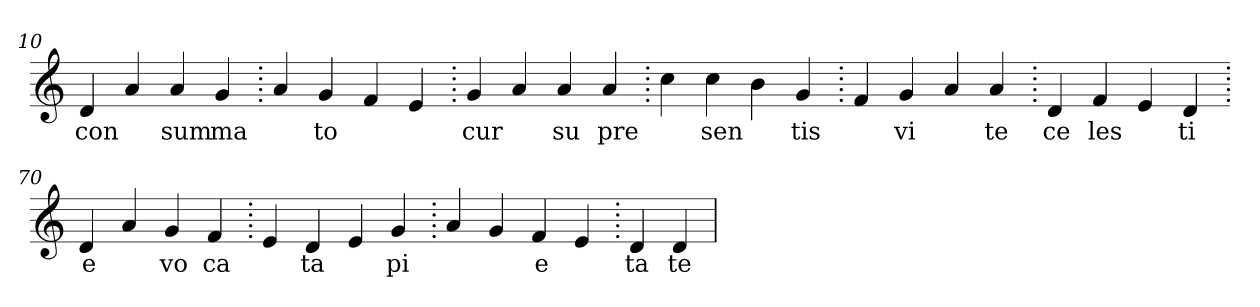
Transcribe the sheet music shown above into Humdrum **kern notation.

**kern	**text
*part1	*part1
*staff1	*staff1
*clefG2	*
=10.	=10.
4d	con
4a	.
4a	sum
4g	ma
=20.	=20.
4a	.
4g	to
4f	.
4e	.
=30.	=30.
4g	cur
4a	.
4a	su
4a	pre
=40.	=40.
4cc	.
4cc	sen
4b	.
4g	tis
=50.	=50.
4f	.
4g	vi
4a	.
4a	te
=60.	=60.
4d	ce
4f	les
4e	.
4d	ti
=70.	=70.
4d	e
4a	.
4g	vo
4f	ca
=80.	=80.
4e	.
4d	ta
4e	.
4g	pi
=90.	=90.
4a	.
4g	.
4f	e
4e	.
=100.	=100.
4d	ta
4d	te
=	=
*-	*-
